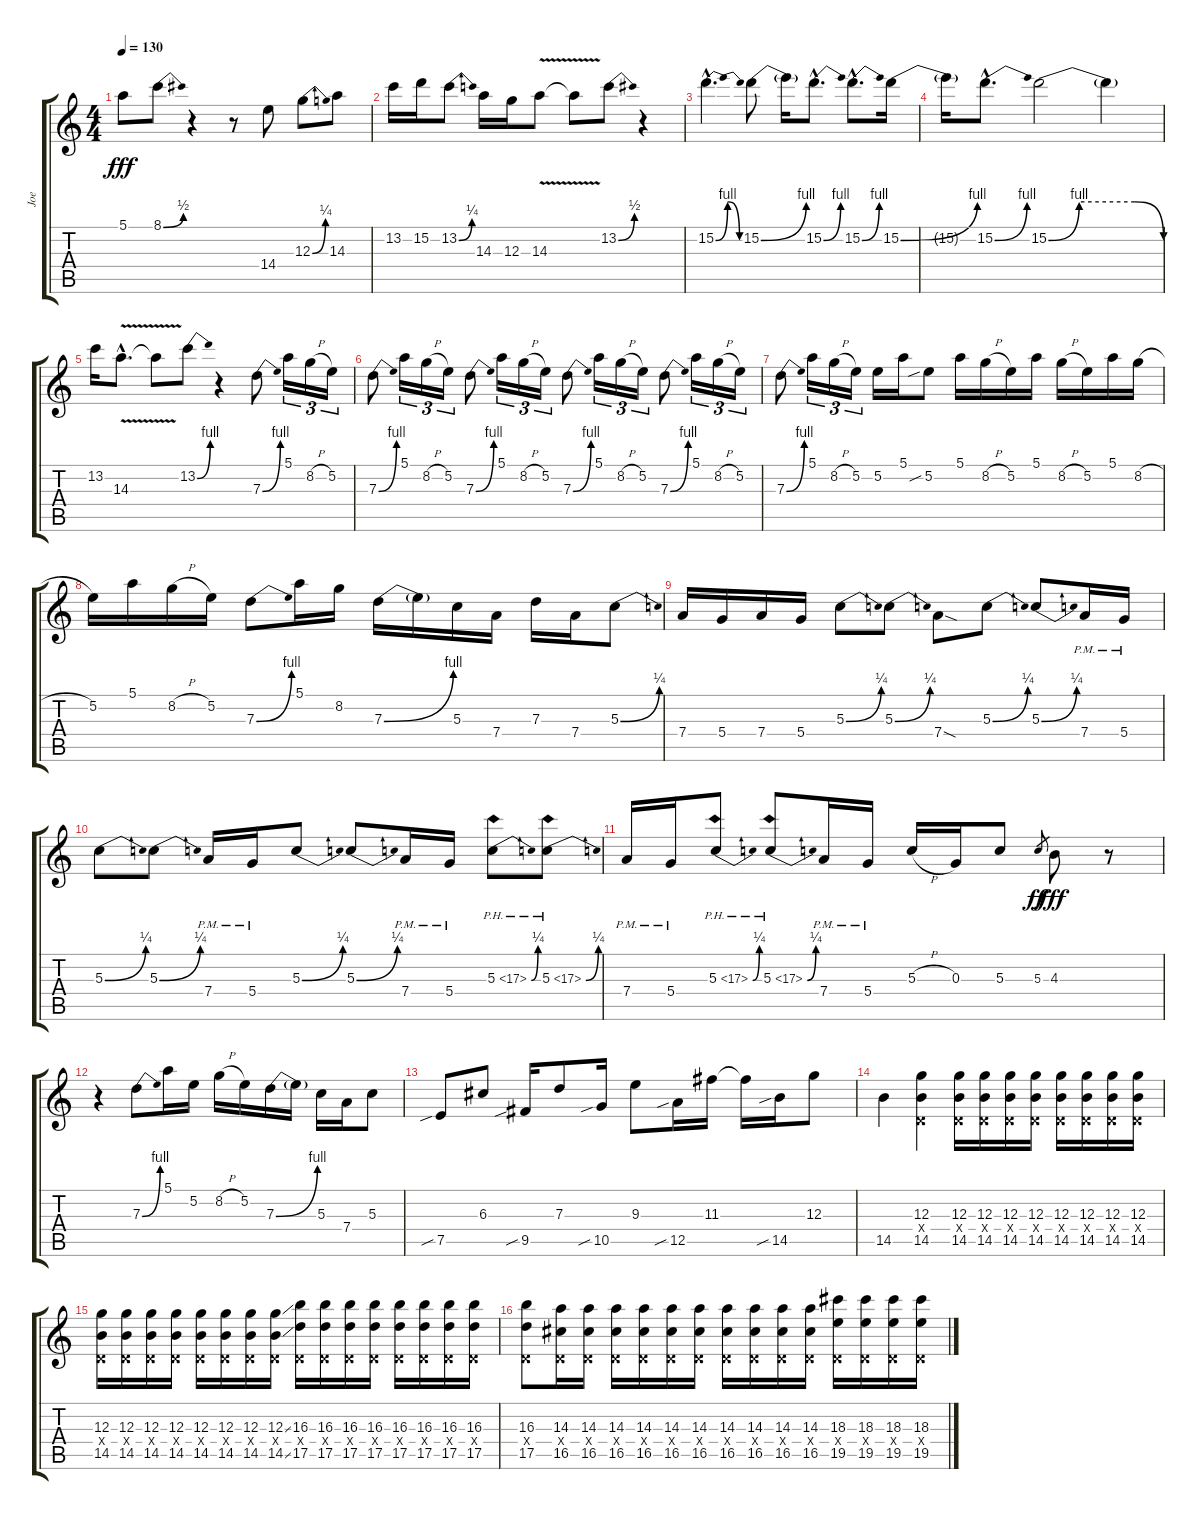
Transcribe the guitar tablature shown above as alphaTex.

\track ("Joe" "Joe") {instrument overdrivenguitar}
\staff {score tabs}
\tuning (E4 B3 G3 D3 A2 E2) {hide}
\ts (4 4)
\tempo 130
\clef g2
\ks c
5.1{t}.8{dy fff} 8.1{be (bend 0 0 60 2)}.8 r.4 r.8 14.4.8 12.3{be (bend 0 0 60 1)}.8 14.3.8 |
13.2.16 15.2.16 13.2{be (bend 0 0 60 1)}.8 14.3.16 12.3.16 14.3{v}.8 14.3{t}.8 13.2{be (bend 0 0 60 2)}.8 r.4 |
15.2{be (bendrelease 0 0 15 4 15 4 60 0) hac}.4{d} 15.2{be (bend 0 0 60 4)}.8 15.2{t}.16 15.2{be (bend 0 0 60 4) hac}.8{d} 15.2{be (bend 0 0 60 4) hac}.8{d} 15.2{be (bend 0 0 60 4)}.16 |
15.2{t}.16 15.2{be (bend 0 0 60 4) hac}.8{d} 15.2{be (custom 0 0 16 4 30 4 45 4 60 0)}.2 15.2{t}.4 |
13.2.16 14.3{v hac}.8{d} 14.3{t}.8 13.2{be (bend 0 0 60 4)}.8 r.4 7.3{be (bend 0 0 60 4)}.8 5.1.16{tu (3 2)} 8.2{h}.16{tu (3 2)} 5.2.16{tu (3 2)} |
7.3{be (bend 0 0 60 4)}.8 5.1.16{tu (3 2)} 8.2{h}.16{tu (3 2)} 5.2.16{tu (3 2)} 7.3{be (bend 0 0 60 4)}.8 5.1.16{tu (3 2)} 8.2{h}.16{tu (3 2)} 5.2.16{tu (3 2)} 7.3{be (bend 0 0 60 4)}.8 5.1.16{tu (3 2)} 8.2{h}.16{tu (3 2)} 5.2.16{tu (3 2)} 7.3{be (bend 0 0 60 4)}.8 5.1.16{tu (3 2)} 8.2{h}.16{tu (3 2)} 5.2.16{tu (3 2)} |
7.3{be (bend 0 0 60 4)}.8 5.1.16{tu (3 2)} 8.2{h}.16{tu (3 2)} 5.2.16{tu (3 2)} 5.2.16 5.1.16 5.2{sib}.8 5.1.16 8.2{h}.16 5.2.16 5.1.16 8.2{h}.16 5.2.16 5.1.16 8.2{h}.16 |
5.2.16 5.1.16 8.2{h}.16 5.2.16 7.3{be (bend 0 0 60 4)}.8 5.1.16 8.2.16 7.3{be (bend 0 0 60 4)}.16 7.3{t}.16 5.3.16 7.4.16 7.3.16 7.4.16 5.3{be (bend 0 0 60 1)}.8 |
7.4.16 5.4.16 7.4.16 5.4.16 5.3{be (bend 0 0 60 1)}.8 5.3{be (bend 0 0 60 1)}.8 7.4{sod}.8 5.3{be (bend 0 0 60 1)}.8 5.3{be (bend 0 0 60 1)}.8 7.4{pm}.16 5.4{pm}.16 |
5.3{be (bend 0 0 60 1)}.8 5.3{be (bend 0 0 60 1)}.8 7.4{pm}.16 5.4{pm}.16 5.3{be (bend 0 0 60 1)}.8 5.3{be (bend 0 0 60 1)}.8 7.4{pm}.16 5.4{pm}.16 5.3{be (bend 0 0 60 1) ph 12}.8 5.3{be (bend 0 0 60 1) ph 12}.8 |
7.4{pm}.16 5.4{pm}.16 5.3{be (bend 0 0 60 1) ph 12}.8 5.3{be (bend 0 0 60 1) ph 12}.8 7.4{pm}.16 5.4{pm}.16 5.3{h}.16 0.3.16 5.3.8 5.3.8{gr dy ff} 4.3.8{dy fff} r.8 |
r.4 7.3{be (bend 0 0 60 4)}.8 5.1.16 5.2.16 8.2{h}.16 5.2.16 7.3{be (bend 0 0 60 4)}.16 7.3{t}.16 5.3.16 7.4.16 5.3.8 |
7.5{sib}.8 6.3.8 9.5{sib}.16 7.3.8 10.5{sib}.16 9.3.8 12.5{sib}.16 11.3.16 11.3{t}.16 14.5{sib}.16 12.3.8 |
14.5.4 (12.3 0.4{x} 14.5).4 (12.3 0.4{x} 14.5).16 (12.3 0.4{x} 14.5).16 (12.3 0.4{x} 14.5).16 (12.3 0.4{x} 14.5).16 (12.3 0.4{x} 14.5).16 (12.3 0.4{x} 14.5).16 (12.3 0.4{x} 14.5).16 (12.3 0.4{x} 14.5).16 |
(12.3 0.4{x} 14.5).16 (12.3 0.4{x} 14.5).16 (12.3 0.4{x} 14.5).16 (12.3 0.4{x} 14.5).16 (12.3 0.4{x} 14.5).16 (12.3 0.4{x} 14.5).16 (12.3 0.4{x} 14.5).16 (12.3{ss} 0.4{x} 14.5{ss}).16 (16.3 0.4{x} 17.5).16 (16.3 0.4{x} 17.5).16 (16.3 0.4{x} 17.5).16 (16.3 0.4{x} 17.5).16 (16.3 0.4{x} 17.5).16 (16.3 0.4{x} 17.5).16 (16.3 0.4{x} 17.5).16 (16.3 0.4{x} 17.5).16 |
(16.3 0.4{x} 17.5).8 (14.3 0.4{x} 16.5).16 (14.3 0.4{x} 16.5).16 (14.3 0.4{x} 16.5).16 (14.3 0.4{x} 16.5).16 (14.3 0.4{x} 16.5).16 (14.3 0.4{x} 16.5).16 (14.3 0.4{x} 16.5).16 (14.3 0.4{x} 16.5).16 (14.3 0.4{x} 16.5).16 (14.3 0.4{x} 16.5).16 (18.3 0.4{x} 19.5).16 (18.3 0.4{x} 19.5).16 (18.3 0.4{x} 19.5).16 (18.3 0.4{x} 19.5).16
